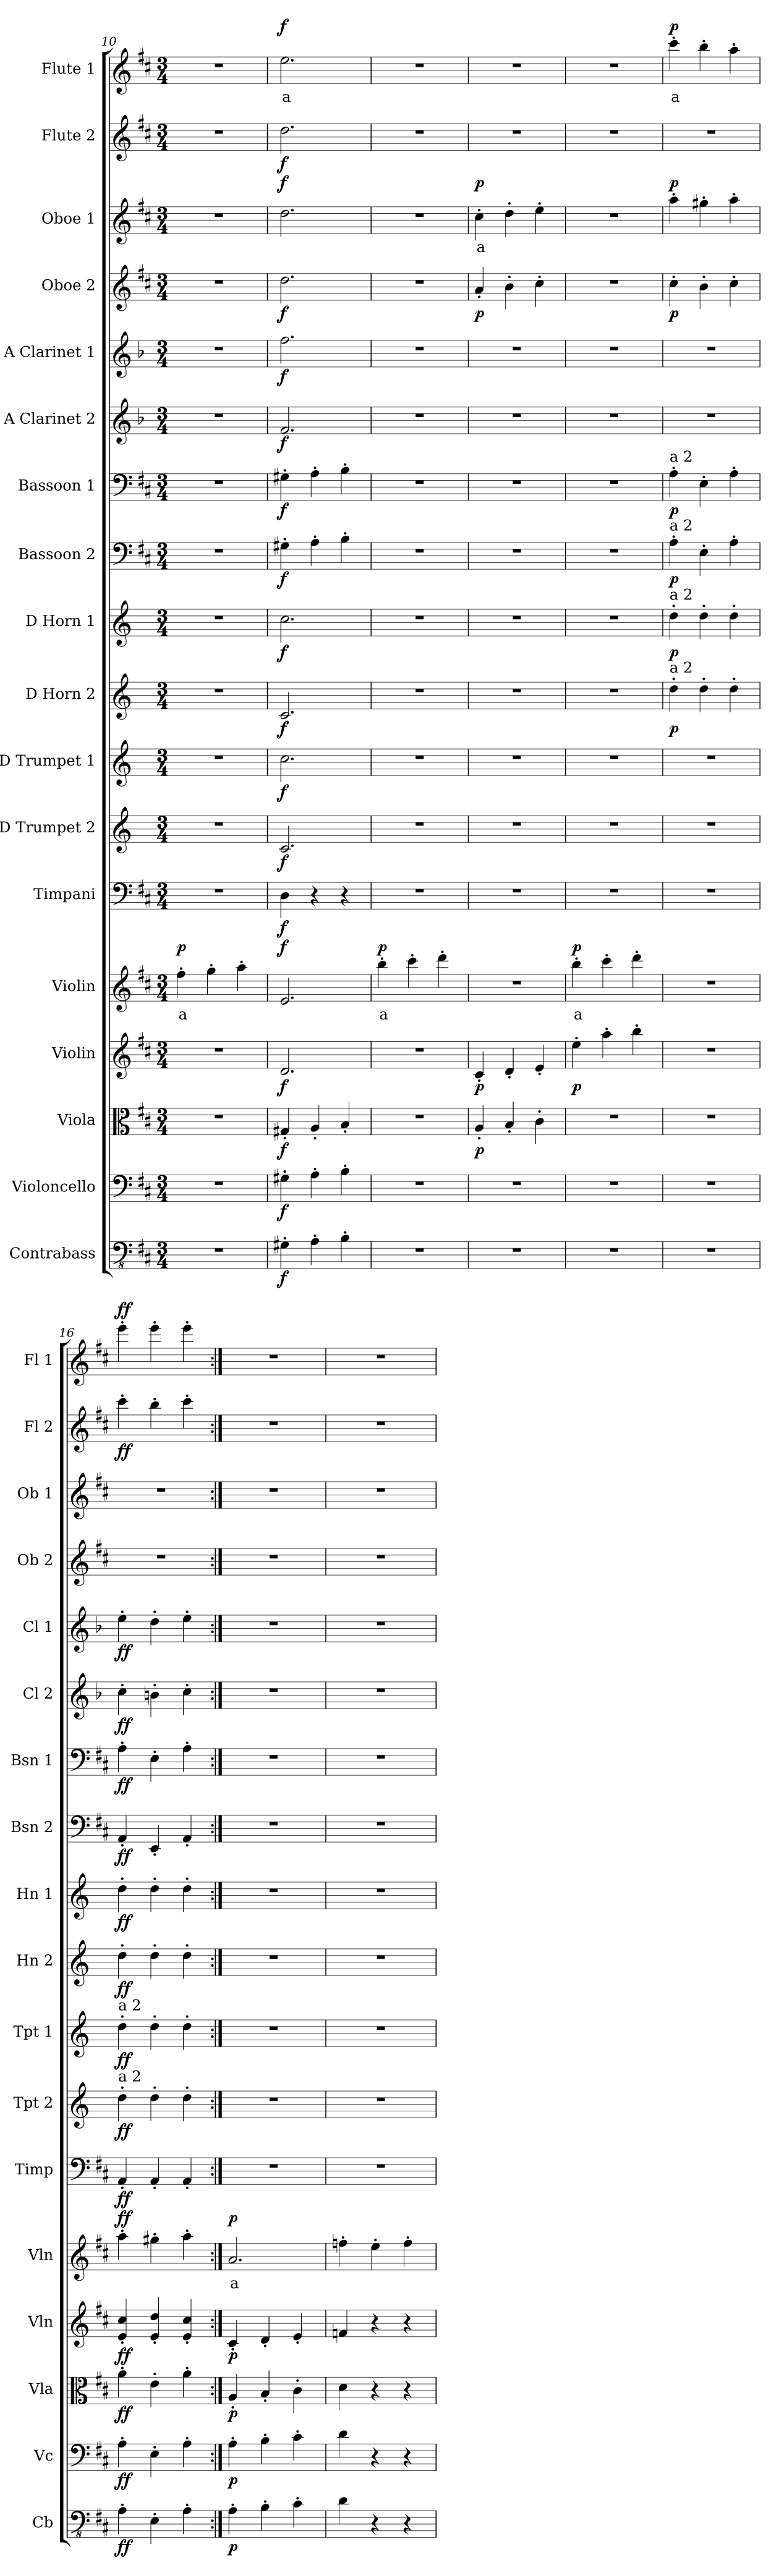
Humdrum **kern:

**kern	**dynam	**kern	**dynam	**kern	**dynam	**kern	**dynam	**kern	**text	**dynam	**kern	**dynam	**kern	**dynam	**kern	**dynam	**kern	**dynam	**kern	**dynam	**kern	**dynam	**kern	**dynam	**kern	**dynam	**kern	**dynam	**kern	**dynam	**kern	**text	**dynam	**kern	**dynam	**kern	**text	**dynam
*part18	*part18	*part17	*part17	*part16	*part16	*part15	*part15	*part14	*part14	*part14	*part13	*part13	*part12	*part12	*part11	*part11	*part10	*part10	*part9	*part9	*part8	*part8	*part7	*part7	*part6	*part6	*part5	*part5	*part4	*part4	*part3	*part3	*part3	*part2	*part2	*part1	*part1	*part1
*staff18	*staff18	*staff17	*staff17	*staff16	*staff16	*staff15	*staff15	*staff14	*staff14	*staff14	*staff13	*staff13	*staff12	*staff12	*staff11	*staff11	*staff10	*staff10	*staff9	*staff9	*staff8	*staff8	*staff7	*staff7	*staff6	*staff6	*staff5	*staff5	*staff4	*staff4	*staff3	*staff3	*staff3	*staff2	*staff2	*staff1	*staff1	*staff1
*I"Contrabass	*	*I"Violoncello	*	*I"Viola	*	*I"Violin	*	*I"Violin	*	*	*I"Timpani	*	*I"D Trumpet 2	*	*I"D Trumpet 1	*	*I"D Horn 2	*	*I"D Horn 1	*	*I"Bassoon 2	*	*I"Bassoon 1	*	*I"A Clarinet 2	*	*I"A Clarinet 1	*	*I"Oboe 2	*	*I"Oboe 1	*	*	*I"Flute 2	*	*I"Flute 1	*	*
*I'Cb	*	*I'Vc	*	*I'Vla	*	*I'Vln	*	*I'Vln	*	*	*I'Timp	*	*I'Tpt 2	*	*I'Tpt 1	*	*I'Hn 2	*	*I'Hn 1	*	*I'Bsn 2	*	*I'Bsn 1	*	*I'Cl 2	*	*I'Cl 1	*	*I'Ob 2	*	*I'Ob 1	*	*	*I'Fl 2	*	*I'Fl 1	*	*
*clefFv4	*	*clefF4	*	*clefC3	*	*clefG2	*	*clefG2	*	*	*clefF4	*	*clefG2	*	*clefG2	*	*clefG2	*	*clefG2	*	*clefF4	*	*clefF4	*	*clefG2	*	*clefG2	*	*clefG2	*	*clefG2	*	*	*clefG2	*	*clefG2	*	*
*	*	*	*	*	*	*	*	*	*	*	*	*	*ITrd-1c-2	*	*ITrd-1c-2	*	*ITrd6c10	*	*ITrd6c10	*	*	*	*	*	*ITrd2c3	*	*ITrd2c3	*	*	*	*	*	*	*	*	*	*	*
*k[f#c#]	*	*k[f#c#]	*	*k[f#c#]	*	*k[f#c#]	*	*k[f#c#]	*	*	*k[f#c#]	*	*k[f#c#]	*	*k[f#c#]	*	*k[f#c#]	*	*k[f#c#]	*	*k[f#c#]	*	*k[f#c#]	*	*k[f#c#]	*	*k[f#c#]	*	*k[f#c#]	*	*k[f#c#]	*	*	*k[f#c#]	*	*k[f#c#]	*	*
*M3/4	*	*M3/4	*	*M3/4	*	*M3/4	*	*M3/4	*	*	*M3/4	*	*M3/4	*	*M3/4	*	*M3/4	*	*M3/4	*	*M3/4	*	*M3/4	*	*M3/4	*	*M3/4	*	*M3/4	*	*M3/4	*	*	*M3/4	*	*M3/4	*	*
=10	=10	=10	=10	=10	=10	=10	=10	=10	=10	=10	=10	=10	=10	=10	=10	=10	=10	=10	=10	=10	=10	=10	=10	=10	=10	=10	=10	=10	=10	=10	=10	=10	=10	=10	=10	=10	=10	=10
!	!	!	!	!	!	!	!	!	!LO:LY:b:color=#FF0000	!LO:DY:b	!	!	!	!	!	!	!	!	!	!	!	!	!	!	!	!	!	!	!	!	!	!	!	!	!	!	!	!
2.r	.	2.r	.	2.r	.	2.r	.	4ff#'\	a	p	2.r	.	2.r	.	2.r	.	2.r	.	2.r	.	2.r	.	2.r	.	2.r	.	2.r	.	2.r	.	2.r	.	.	2.r	.	2.r	.	.
.	.	.	.	.	.	.	.	4gg'\	.	.	.	.	.	.	.	.	.	.	.	.	.	.	.	.	.	.	.	.	.	.	.	.	.	.	.	.	.	.
.	.	.	.	.	.	.	.	4aa'\	.	.	.	.	.	.	.	.	.	.	.	.	.	.	.	.	.	.	.	.	.	.	.	.	.	.	.	.	.	.
=11	=11	=11	=11	=11	=11	=11	=11	=11	=11	=11	=11	=11	=11	=11	=11	=11	=11	=11	=11	=11	=11	=11	=11	=11	=11	=11	=11	=11	=11	=11	=11	=11	=11	=11	=11	=11	=11	=11
!	!LO:DY:b	!	!LO:DY:b	!	!LO:DY:b	!	!LO:DY:b	!	!	!LO:DY:b	!	!LO:DY:b	!	!LO:DY:b	!	!LO:DY:b	!	!LO:DY:b	!	!LO:DY:b	!	!LO:DY:b	!	!LO:DY:b	!	!LO:DY:b	!	!LO:DY:b	!	!LO:DY:b	!	!	!LO:DY:b	!	!LO:DY:b	!	!LO:LY:b:color=#FF0000	!LO:DY:b
4GG#X'\	f	4G#X'\	f	4G#X'/	f	2.d/	f	2.e/	.	f	4D\	f	2.d/	f	2.dd\	f	2.D/	f	2.d\	f	4G#X'\	f	4G#X'\	f	2.d/	f	2.dd\	f	2.dd\	f	2.dd\	.	f	2.dd\	f	2.ee\	a	f
4AA'\	.	4A'\	.	4A'/	.	.	.	.	.	.	4r	.	.	.	.	.	.	.	.	.	4A'\	.	4A'\	.	.	.	.	.	.	.	.	.	.	.	.	.	.	.
4BB'\	.	4B'\	.	4B'/	.	.	.	.	.	.	4r	.	.	.	.	.	.	.	.	.	4B'\	.	4B'\	.	.	.	.	.	.	.	.	.	.	.	.	.	.	.
=12	=12	=12	=12	=12	=12	=12	=12	=12	=12	=12	=12	=12	=12	=12	=12	=12	=12	=12	=12	=12	=12	=12	=12	=12	=12	=12	=12	=12	=12	=12	=12	=12	=12	=12	=12	=12	=12	=12
!	!	!	!	!	!	!	!	!	!LO:LY:b:color=#FF0000	!LO:DY:b	!	!	!	!	!	!	!	!	!	!	!	!	!	!	!	!	!	!	!	!	!	!	!	!	!	!	!	!
2.r	.	2.r	.	2.r	.	2.r	.	4bb'\	a	p	2.r	.	2.r	.	2.r	.	2.r	.	2.r	.	2.r	.	2.r	.	2.r	.	2.r	.	2.r	.	2.r	.	.	2.r	.	2.r	.	.
.	.	.	.	.	.	.	.	4ccc#'\	.	.	.	.	.	.	.	.	.	.	.	.	.	.	.	.	.	.	.	.	.	.	.	.	.	.	.	.	.	.
.	.	.	.	.	.	.	.	4ddd'\	.	.	.	.	.	.	.	.	.	.	.	.	.	.	.	.	.	.	.	.	.	.	.	.	.	.	.	.	.	.
=13	=13	=13	=13	=13	=13	=13	=13	=13	=13	=13	=13	=13	=13	=13	=13	=13	=13	=13	=13	=13	=13	=13	=13	=13	=13	=13	=13	=13	=13	=13	=13	=13	=13	=13	=13	=13	=13	=13
!	!	!	!	!	!LO:DY:b	!	!LO:DY:b	!	!	!	!	!	!	!	!	!	!	!	!	!	!	!	!	!	!	!	!	!	!	!LO:DY:b	!	!LO:LY:b:color=#FF0000	!LO:DY:b	!	!	!	!	!
2.r	.	2.r	.	4A'/	p	4c#'/	p	2.r	.	.	2.r	.	2.r	.	2.r	.	2.r	.	2.r	.	2.r	.	2.r	.	2.r	.	2.r	.	4a'/	p	4cc#'\	a	p	2.r	.	2.r	.	.
.	.	.	.	4B'/	.	4d'/	.	.	.	.	.	.	.	.	.	.	.	.	.	.	.	.	.	.	.	.	.	.	4b'\	.	4dd'\	.	.	.	.	.	.	.
.	.	.	.	4c#'\	.	4e'/	.	.	.	.	.	.	.	.	.	.	.	.	.	.	.	.	.	.	.	.	.	.	4cc#'\	.	4ee'\	.	.	.	.	.	.	.
=14	=14	=14	=14	=14	=14	=14	=14	=14	=14	=14	=14	=14	=14	=14	=14	=14	=14	=14	=14	=14	=14	=14	=14	=14	=14	=14	=14	=14	=14	=14	=14	=14	=14	=14	=14	=14	=14	=14
!	!	!	!	!	!	!	!LO:DY:b	!	!LO:LY:b:color=#FF0000	!LO:DY:b	!	!	!	!	!	!	!	!	!	!	!	!	!	!	!	!	!	!	!	!	!	!	!	!	!	!	!	!
2.r	.	2.r	.	2.r	.	4ee'\	p	4bb'\	a	p	2.r	.	2.r	.	2.r	.	2.r	.	2.r	.	2.r	.	2.r	.	2.r	.	2.r	.	2.r	.	2.r	.	.	2.r	.	2.r	.	.
.	.	.	.	.	.	4aa'\	.	4ccc#'\	.	.	.	.	.	.	.	.	.	.	.	.	.	.	.	.	.	.	.	.	.	.	.	.	.	.	.	.	.	.
.	.	.	.	.	.	4bb'\	.	4ddd'\	.	.	.	.	.	.	.	.	.	.	.	.	.	.	.	.	.	.	.	.	.	.	.	.	.	.	.	.	.	.
!!LO:PB:g=z
=15	=15	=15	=15	=15	=15	=15	=15	=15	=15	=15	=15	=15	=15	=15	=15	=15	=15	=15	=15	=15	=15	=15	=15	=15	=15	=15	=15	=15	=15	=15	=15	=15	=15	=15	=15	=15	=15	=15
!	!	!	!	!	!	!	!	!	!	!	!	!	!	!	!	!	!	!	!	!	!	!	!LO:TX:a:t=a 2	!	!	!	!	!	!	!	!	!	!	!	!	!	!	!
!	!	!	!	!	!	!	!	!	!	!	!	!	!	!	!	!	!	!	!	!	!LO:TX:a:t=a 2	!	!	!	!	!	!	!	!	!	!	!	!	!	!	!	!	!
!	!	!	!	!	!	!	!	!	!	!	!	!	!	!	!	!	!	!	!LO:TX:a:t=a 2	!	!	!	!	!	!	!	!	!	!	!	!	!	!	!	!	!	!	!
!	!	!	!	!	!	!	!	!	!	!	!	!	!	!	!	!	!LO:TX:a:t=a 2	!	!	!	!	!	!	!	!	!	!	!	!	!	!	!	!	!	!	!	!	!
!	!	!	!	!	!	!	!	!	!	!	!	!	!	!	!	!	!	!LO:DY:b	!	!LO:DY:b	!	!LO:DY:b	!	!LO:DY:b	!	!	!	!	!	!LO:DY:b	!	!	!LO:DY:b	!	!	!	!LO:LY:b:color=#FF0000	!LO:DY:b
2.r	.	2.r	.	2.r	.	2.r	.	2.r	.	.	2.r	.	2.r	.	2.r	.	4e'\	p	4e'\	p	4A'\	p	4A'\	p	2.r	.	2.r	.	4cc#'\	p	4aa'\	.	p	2.r	.	4ccc#'\	a	p
.	.	.	.	.	.	.	.	.	.	.	.	.	.	.	.	.	4e'\	.	4e'\	.	4E'\	.	4E'\	.	.	.	.	.	4b'\	.	4gg#X'\	.	.	.	.	4bb'\	.	.
.	.	.	.	.	.	.	.	.	.	.	.	.	.	.	.	.	4e'\	.	4e'\	.	4A'\	.	4A'\	.	.	.	.	.	4cc#'\	.	4aa'\	.	.	.	.	4aa'\	.	.
=16	=16	=16	=16	=16	=16	=16	=16	=16	=16	=16	=16	=16	=16	=16	=16	=16	=16	=16	=16	=16	=16	=16	=16	=16	=16	=16	=16	=16	=16	=16	=16	=16	=16	=16	=16	=16	=16	=16
!	!	!	!	!	!	!	!	!	!	!	!	!	!	!	!LO:TX:a:t=a 2	!	!	!	!	!	!	!	!	!	!	!	!	!	!	!	!	!	!	!	!	!	!	!
!	!	!	!	!	!	!	!	!	!	!	!	!	!LO:TX:a:t=a 2	!	!	!	!	!	!	!	!	!	!	!	!	!	!	!	!	!	!	!	!	!	!	!	!	!
!	!LO:DY:b	!	!LO:DY:b	!	!LO:DY:b	!	!LO:DY:b	!	!	!LO:DY:b	!	!LO:DY:b	!	!LO:DY:b	!	!LO:DY:b	!	!LO:DY:b	!	!LO:DY:b	!	!LO:DY:b	!	!LO:DY:b	!	!LO:DY:b	!	!LO:DY:b	!	!	!	!	!	!	!LO:DY:b	!	!	!LO:DY:b
4AA'\	ff	4A'\	ff	4a'\	ff	4e/' 4cc#/'	ff	4aa'\	.	ff	4AA'/	ff	4ee'\	ff	4ee'\	ff	4e'\	ff	4e'\	ff	4AA'/	ff	4A'\	ff	4a'\	ff	4cc#'\	ff	2.r	.	2.r	.	.	4ccc#'\	ff	4eee'\	.	ff
4EE'\	.	4E'\	.	4e'\	.	4e/' 4dd/'	.	4gg#X'\	.	.	4AA'/	.	4ee'\	.	4ee'\	.	4e'\	.	4e'\	.	4EE'/	.	4E'\	.	4g#X'\	.	4b'\	.	.	.	.	.	.	4bb'\	.	4eee'\	.	.
4AA'\	.	4A'\	.	4a'\	.	4e/' 4cc#/'	.	4aa'\	.	.	4AA'/	.	4ee'\	.	4ee'\	.	4e'\	.	4e'\	.	4AA'/	.	4A'\	.	4a'\	.	4cc#'\	.	.	.	.	.	.	4ccc#'\	.	4eee'\	.	.
=17:|!	=17:|!	=17:|!	=17:|!	=17:|!	=17:|!	=17:|!	=17:|!	=17:|!	=17:|!	=17:|!	=17:|!	=17:|!	=17:|!	=17:|!	=17:|!	=17:|!	=17:|!	=17:|!	=17:|!	=17:|!	=17:|!	=17:|!	=17:|!	=17:|!	=17:|!	=17:|!	=17:|!	=17:|!	=17:|!	=17:|!	=17:|!	=17:|!	=17:|!	=17:|!	=17:|!	=17:|!	=17:|!	=17:|!
!	!LO:DY:b	!	!LO:DY:b	!	!LO:DY:b	!	!LO:DY:b	!	!LO:LY:b:color=#FF0000	!LO:DY:b	!	!	!	!	!	!	!	!	!	!	!	!	!	!	!	!	!	!	!	!	!	!	!	!	!	!	!	!
4AA'\	p	4A'\	p	4A'/	p	4c#'/	p	2.a/	a	p	2.r	.	2.r	.	2.r	.	2.r	.	2.r	.	2.r	.	2.r	.	2.r	.	2.r	.	2.r	.	2.r	.	.	2.r	.	2.r	.	.
4BB'\	.	4B'\	.	4B'/	.	4d'/	.	.	.	.	.	.	.	.	.	.	.	.	.	.	.	.	.	.	.	.	.	.	.	.	.	.	.	.	.	.	.	.
4C#'\	.	4c#'\	.	4c#'\	.	4e'/	.	.	.	.	.	.	.	.	.	.	.	.	.	.	.	.	.	.	.	.	.	.	.	.	.	.	.	.	.	.	.	.
=18	=18	=18	=18	=18	=18	=18	=18	=18	=18	=18	=18	=18	=18	=18	=18	=18	=18	=18	=18	=18	=18	=18	=18	=18	=18	=18	=18	=18	=18	=18	=18	=18	=18	=18	=18	=18	=18	=18
4D\	.	4d\	.	4d\	.	4fn/	.	4ffn'\	.	.	2.r	.	2.r	.	2.r	.	2.r	.	2.r	.	2.r	.	2.r	.	2.r	.	2.r	.	2.r	.	2.r	.	.	2.r	.	2.r	.	.
4r	.	4r	.	4r	.	4r	.	4ee'\	.	.	.	.	.	.	.	.	.	.	.	.	.	.	.	.	.	.	.	.	.	.	.	.	.	.	.	.	.	.
4r	.	4r	.	4r	.	4r	.	4ff'\	.	.	.	.	.	.	.	.	.	.	.	.	.	.	.	.	.	.	.	.	.	.	.	.	.	.	.	.	.	.
=	=	=	=	=	=	=	=	=	=	=	=	=	=	=	=	=	=	=	=	=	=	=	=	=	=	=	=	=	=	=	=	=	=	=	=	=	=	=
*-	*-	*-	*-	*-	*-	*-	*-	*-	*-	*-	*-	*-	*-	*-	*-	*-	*-	*-	*-	*-	*-	*-	*-	*-	*-	*-	*-	*-	*-	*-	*-	*-	*-	*-	*-	*-	*-	*-
